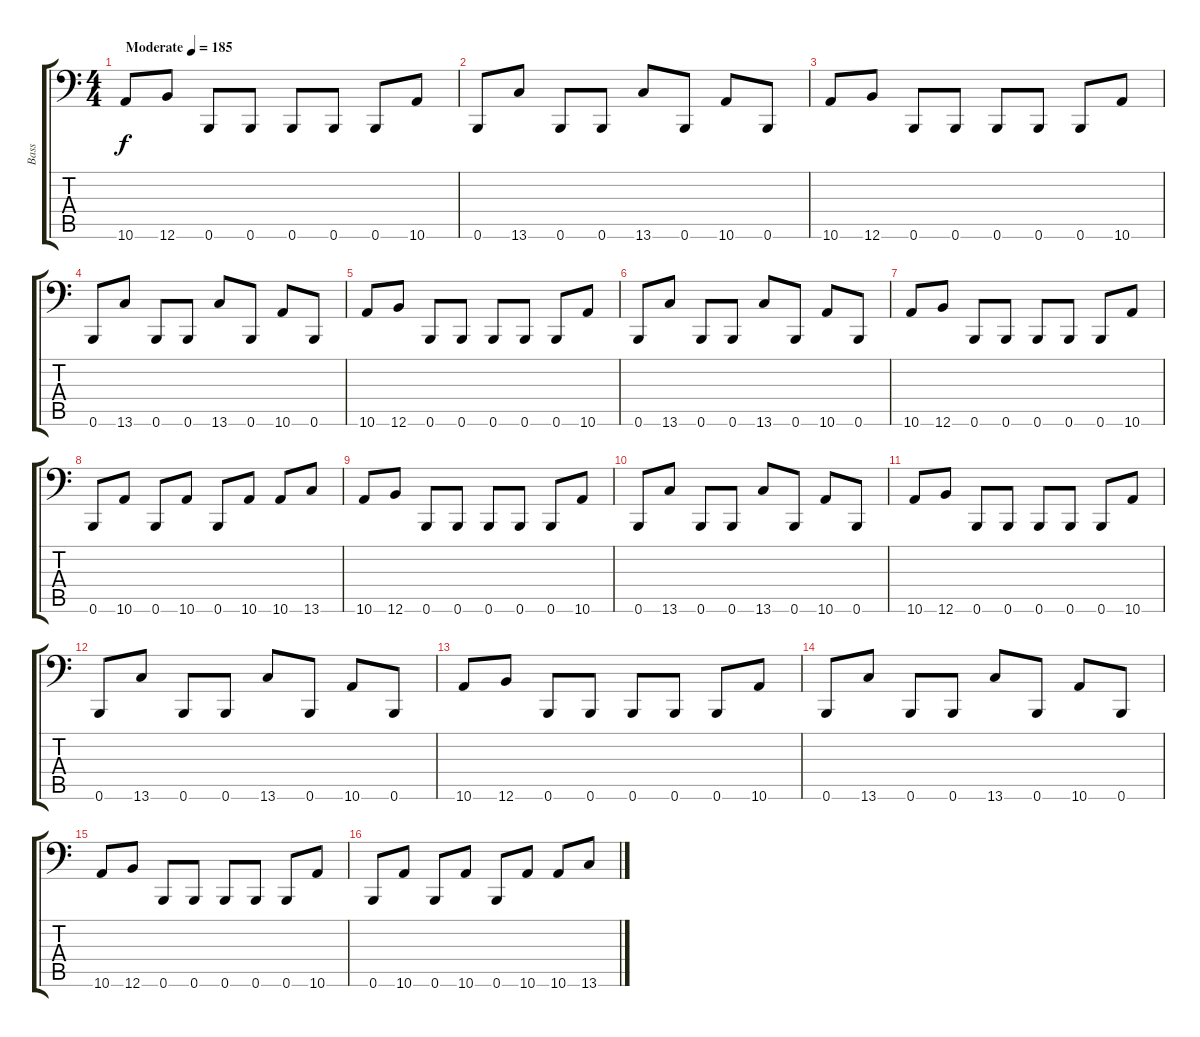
\track ("Bass" "Bass") {instrument electricbasspick}
\staff {score tabs}
\tuning (Db3 Ab2 E2 B1 Gb1 B0) {hide}
\ts (4 4)
\tempo (185 "Moderate")
\clef f4
\ks c
10.6.8{dy f instrument electricbasspick} 12.6.8 0.6.8 0.6.8 0.6.8 0.6.8 0.6.8 10.6.8 |
0.6.8 13.6.8 0.6.8 0.6.8 13.6.8 0.6.8 10.6.8 0.6.8 |
10.6.8 12.6.8 0.6.8 0.6.8 0.6.8 0.6.8 0.6.8 10.6.8 |
0.6.8 13.6.8 0.6.8 0.6.8 13.6.8 0.6.8 10.6.8 0.6.8 |
10.6.8 12.6.8 0.6.8 0.6.8 0.6.8 0.6.8 0.6.8 10.6.8 |
0.6.8 13.6.8 0.6.8 0.6.8 13.6.8 0.6.8 10.6.8 0.6.8 |
10.6.8 12.6.8 0.6.8 0.6.8 0.6.8 0.6.8 0.6.8 10.6.8 |
0.6.8 10.6.8 0.6.8 10.6.8 0.6.8 10.6.8 10.6.8 13.6.8 |
10.6.8 12.6.8 0.6.8 0.6.8 0.6.8 0.6.8 0.6.8 10.6.8 |
0.6.8 13.6.8 0.6.8 0.6.8 13.6.8 0.6.8 10.6.8 0.6.8 |
10.6.8 12.6.8 0.6.8 0.6.8 0.6.8 0.6.8 0.6.8 10.6.8 |
0.6.8 13.6.8 0.6.8 0.6.8 13.6.8 0.6.8 10.6.8 0.6.8 |
10.6.8 12.6.8 0.6.8 0.6.8 0.6.8 0.6.8 0.6.8 10.6.8 |
0.6.8 13.6.8 0.6.8 0.6.8 13.6.8 0.6.8 10.6.8 0.6.8 |
10.6.8 12.6.8 0.6.8 0.6.8 0.6.8 0.6.8 0.6.8 10.6.8 |
0.6.8 10.6.8 0.6.8 10.6.8 0.6.8 10.6.8 10.6.8 13.6.8
